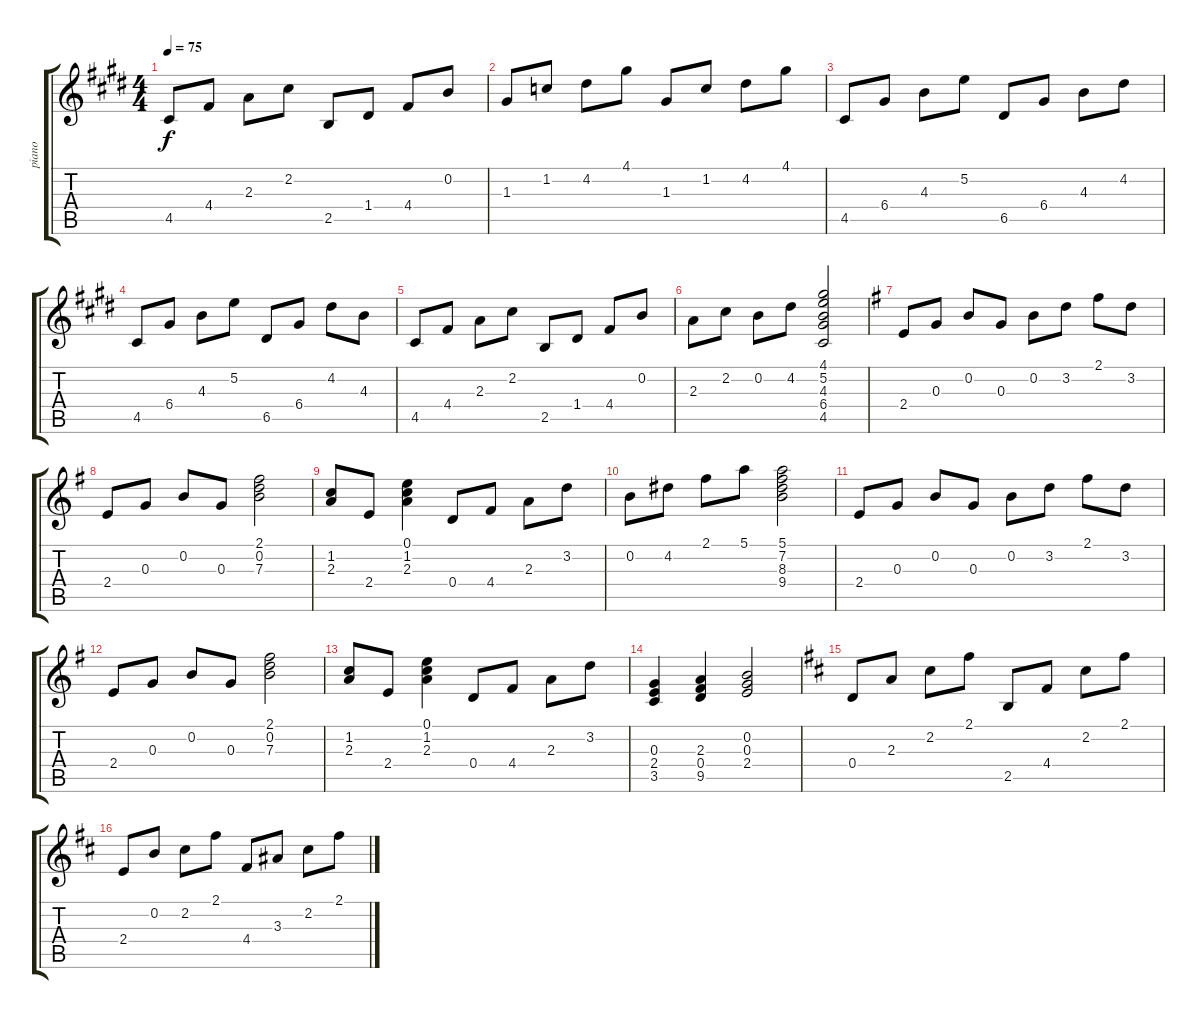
\track ("piano" "piano") {instrument acousticgrandpiano}
\staff {score tabs}
\tuning (E5 B4 G4 D4 A3 E3) {hide}
\ts (4 4)
\tempo 75
\clef g2
\ks e
4.5.8{dy f} 4.4.8 2.3.8 2.2.8 2.5.8 1.4.8 4.4.8 0.2.8 |
1.3.8 1.2.8 4.2.8 4.1.8 1.3.8 1.2.8 4.2.8 4.1.8 |
4.5.8 6.4.8 4.3.8 5.2.8 6.5.8 6.4.8 4.3.8 4.2.8 |
4.5.8 6.4.8 4.3.8 5.2.8 6.5.8 6.4.8 4.2.8 4.3.8 |
4.5.8 4.4.8 2.3.8 2.2.8 2.5.8 1.4.8 4.4.8 0.2.8 |
2.3.8 2.2.8 0.2.8 4.2.8 (4.1 5.2 4.3 6.4 4.5).2 |
\ks g
2.4.8 0.3.8 0.2.8 0.3.8 0.2.8 3.2.8 2.1.8 3.2.8 |
2.4.8 0.3.8 0.2.8 0.3.8 (2.1 0.2 7.3).2 |
(1.2 2.3).8 2.4.8 (0.1 1.2 2.3).4 0.4.8 4.4.8 2.3.8 3.2.8 |
0.2.8 4.2.8 2.1.8 5.1.8 (5.1 7.2 8.3 9.4).2 |
2.4.8 0.3.8 0.2.8 0.3.8 0.2.8 3.2.8 2.1.8 3.2.8 |
2.4.8 0.3.8 0.2.8 0.3.8 (2.1 0.2 7.3).2 |
(1.2 2.3).8 2.4.8 (0.1 1.2 2.3).4 0.4.8 4.4.8 2.3.8 3.2.8 |
(0.3 2.4 3.5).4 (2.3 0.4 9.5).4 (0.2 0.3 2.4).2 |
\ks d
0.4.8 2.3.8 2.2.8 2.1.8 2.5.8 4.4.8 2.2.8 2.1.8 |
2.4.8 0.2.8 2.2.8 2.1.8 4.4.8 3.3.8 2.2.8 2.1.8
